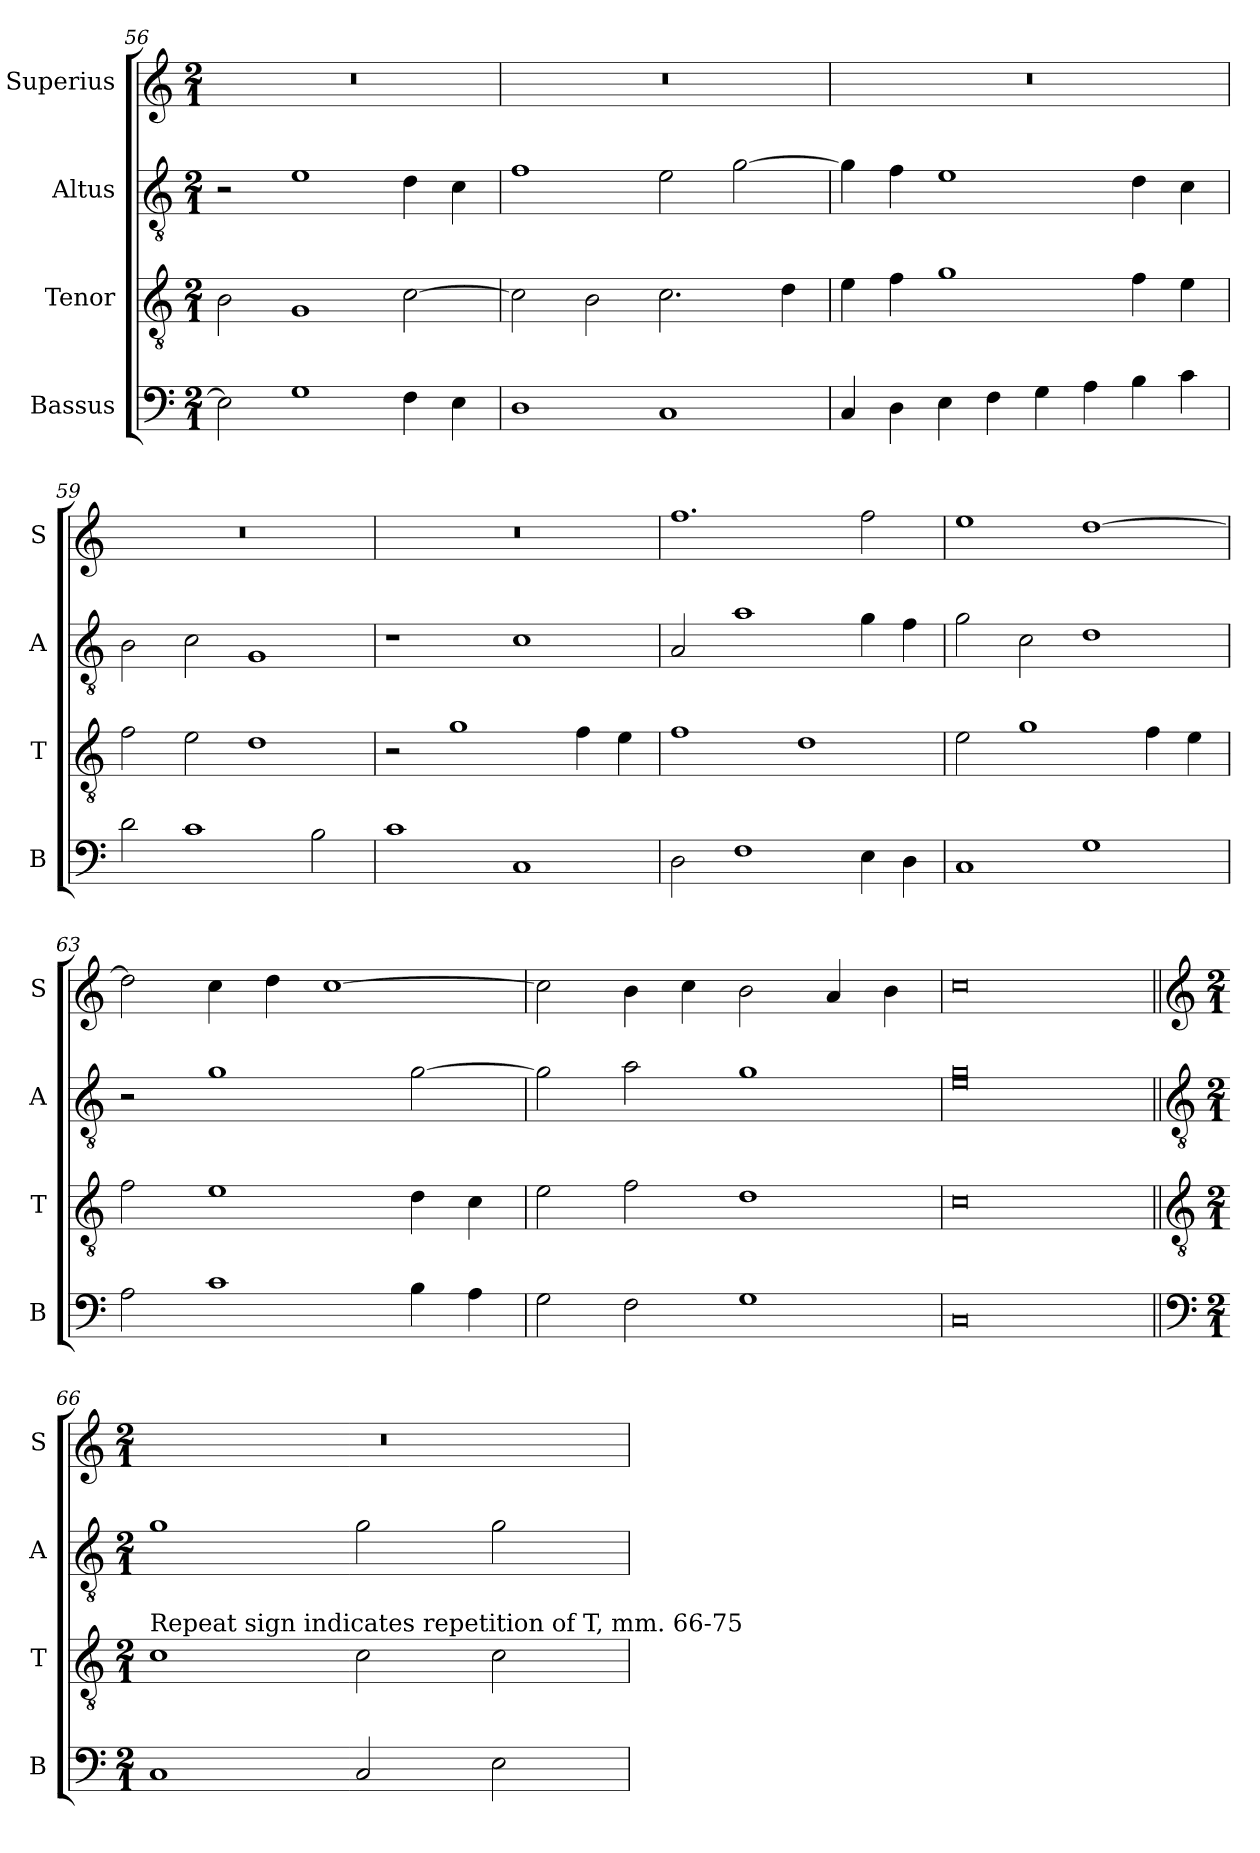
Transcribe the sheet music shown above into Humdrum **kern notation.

**kern	**kern	**kern	**kern
*part4	*part3	*part2	*part1
*staff4	*staff3	*staff2	*staff1
*I"Bassus	*I"Tenor	*I"Altus	*I"Superius
*I'B	*I'T	*I'A	*I'S
*clefF4	*clefGv2	*clefGv2	*clefG2
*k[]	*k[]	*k[]	*k[]
*M2/1	*M2/1	*M2/1	*M2/1
=56	=56	=56	=56
2E\]	2B\	2r	0r
1G	1G	1e	.
4F\	[2c\	4d\	.
4E\	.	4c\	.
=57	=57	=57	=57
1D	2c\]	1f	0r
.	2B\	.	.
1C	2.c\	2e\	.
.	.	[2g\	.
.	4d\	.	.
=58	=58	=58	=58
4C/	4e\	4g\]	0r
4D\	4f\	4f\	.
4E\	1g	1e	.
4F\	.	.	.
4G\	.	.	.
4A\	.	.	.
4B\	4f\	4d\	.
4c\	4e\	4c\	.
=59	=59	=59	=59
2d\	2f\	2B\	0r
1c	2e\	2c\	.
.	1d	1G	.
2B\	.	.	.
=60	=60	=60	=60
1c	2r	1r	0r
.	1g	.	.
1C	.	1c	.
.	4f\	.	.
.	4e\	.	.
=61	=61	=61	=61
2D\	1f	2A/	1.ff
1F	.	1a	.
.	1d	.	.
4E\	.	4g\	2ff\
4D\	.	4f\	.
=62	=62	=62	=62
1C	2e\	2g\	1ee
.	1g	2c\	.
1G	.	1d	[1dd
.	4f\	.	.
.	4e\	.	.
=63	=63	=63	=63
2A\	2f\	2r	2dd\]
1c	1e	1g	4cc\
.	.	.	4dd\
.	.	.	[1cc
4B\	4d\	[2g\	.
4A\	4c\	.	.
=64	=64	=64	=64
2G\	2e\	2g\]	2cc\]
2F\	2f\	2a\	4b\
.	.	.	4cc\
1G	1d	1g	2b\
.	.	.	4a/
.	.	.	4b\
=65	=65	=65	=65
*	*	*^	*
0C	0c	0e\	0g/	0cc
*	*	*v	*v	*
!!LO:LB:g=z
=66||	=66||	=66||	=66||
*clefF4	*clefGv2	*clefGv2	*clefG2
*k[]	*k[]	*k[]	*k[]
*M2/1	*M2/1	*M2/1	*M2/1
*	*	*^	*
!	!LO:TX:a:t=Repeat sign indicates repetition of T, mm. 66-75	!	!	!
*	*	*v	*v	*
1C	1c	1g	0r
2C/	2c\	2g\	.
2E\	2c\	2g\	.
=	=	=	=
*-	*-	*-	*-
